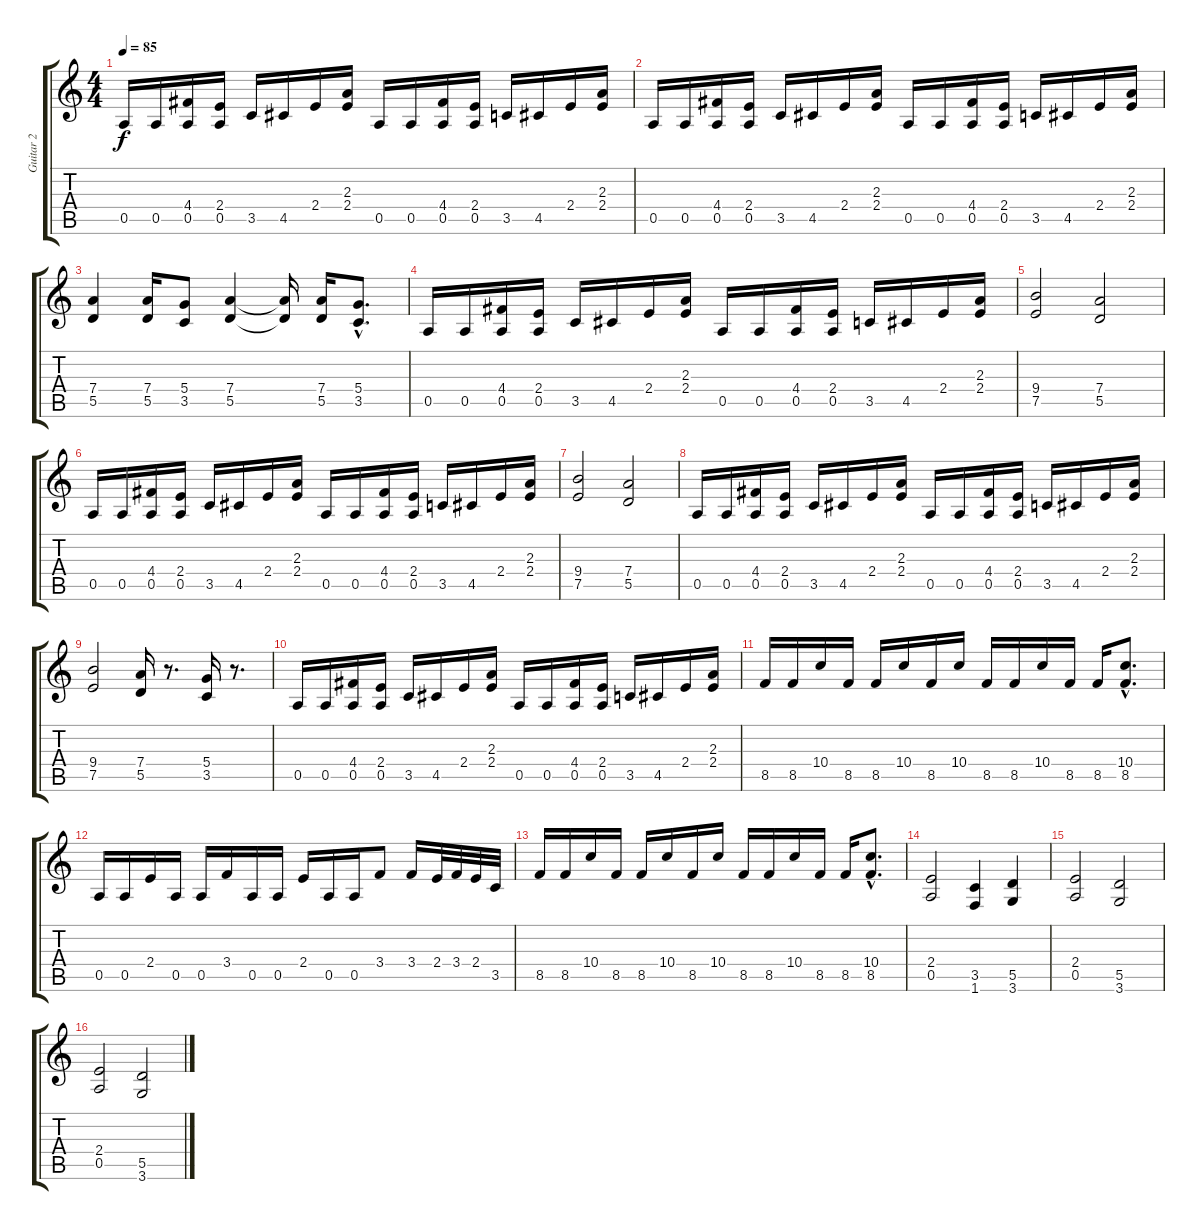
\track ("Guitar 2" "Guitar 2") {instrument distortionguitar}
\staff {score tabs}
\tuning (E4 B3 G3 D3 A2 E2) {hide}
\ts (4 4)
\tempo 85
\clef g2
\ks c
0.5.16{dy f} 0.5.16 (4.4 0.5).16 (2.4 0.5).16 3.5.16 4.5.16 2.4.16 (2.3 2.4).16 0.5.16 0.5.16 (4.4 0.5).16 (2.4 0.5).16 3.5.16 4.5.16 2.4.16 (2.3 2.4).16 |
0.5.16 0.5.16 (4.4 0.5).16 (2.4 0.5).16 3.5.16 4.5.16 2.4.16 (2.3 2.4).16 0.5.16 0.5.16 (4.4 0.5).16 (2.4 0.5).16 3.5.16 4.5.16 2.4.16 (2.3 2.4).16 |
(7.4 5.5).4 (7.4 5.5).16 (5.4 3.5).8 (7.4 5.5).4 (7.4{t} 5.5{t}).16 (7.4 5.5).16 (5.4{hac} 3.5{hac}).8{d} |
0.5.16 0.5.16 (4.4 0.5).16 (2.4 0.5).16 3.5.16 4.5.16 2.4.16 (2.3 2.4).16 0.5.16 0.5.16 (4.4 0.5).16 (2.4 0.5).16 3.5.16 4.5.16 2.4.16 (2.3 2.4).16 |
(9.4 7.5).2 (7.4 5.5).2 |
0.5.16 0.5.16 (4.4 0.5).16 (2.4 0.5).16 3.5.16 4.5.16 2.4.16 (2.3 2.4).16 0.5.16 0.5.16 (4.4 0.5).16 (2.4 0.5).16 3.5.16 4.5.16 2.4.16 (2.3 2.4).16 |
(9.4 7.5).2 (7.4 5.5).2 |
0.5.16 0.5.16 (4.4 0.5).16 (2.4 0.5).16 3.5.16 4.5.16 2.4.16 (2.3 2.4).16 0.5.16 0.5.16 (4.4 0.5).16 (2.4 0.5).16 3.5.16 4.5.16 2.4.16 (2.3 2.4).16 |
(9.4 7.5).2 (7.4 5.5).16 r.8{d} (5.4 3.5).16 r.8{d} |
0.5.16 0.5.16 (4.4 0.5).16 (2.4 0.5).16 3.5.16 4.5.16 2.4.16 (2.3 2.4).16 0.5.16 0.5.16 (4.4 0.5).16 (2.4 0.5).16 3.5.16 4.5.16 2.4.16 (2.3 2.4).16 |
8.5.16 8.5.16 10.4.16 8.5.16 8.5.16 10.4.16 8.5.16 10.4.16 8.5.16 8.5.16 10.4.16 8.5.16 8.5.16 (10.4{hac} 8.5{hac}).8{d} |
0.5.16 0.5.16 2.4.16 0.5.16 0.5.16 3.4.16 0.5.16 0.5.16 2.4.16 0.5.16 0.5.16 3.4.8 3.4.16 2.4.32 3.4.32 2.4.32 3.5.32 |
8.5.16 8.5.16 10.4.16 8.5.16 8.5.16 10.4.16 8.5.16 10.4.16 8.5.16 8.5.16 10.4.16 8.5.16 8.5.16 (10.4{hac} 8.5{hac}).8{d} |
(2.4 0.5).2 (3.5 1.6).4 (5.5 3.6).4 |
(2.4 0.5).2 (5.5 3.6).2 |
(2.4 0.5).2 (5.5 3.6).2
